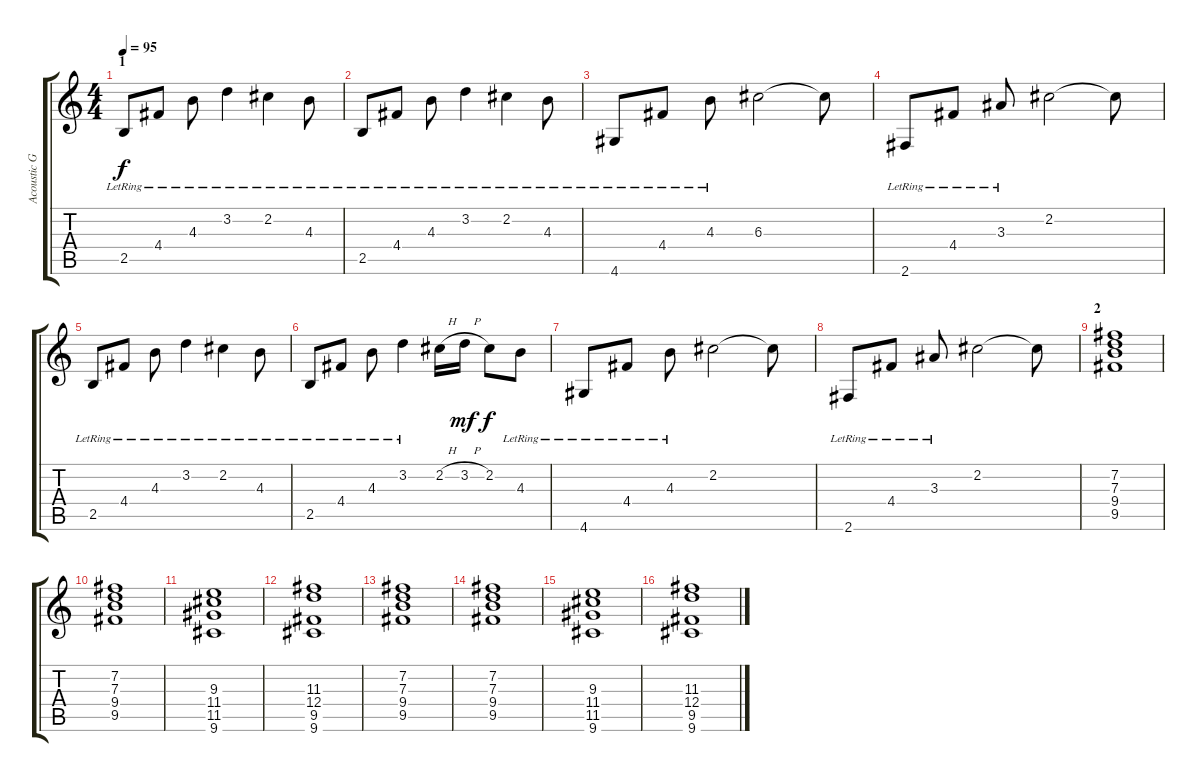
\track ("Acoustic Guitar Intro" "Acoustic G") {instrument acousticguitarsteel}
\staff {score tabs}
\tuning (E4 B3 G3 D3 A2 E2) {hide}
\ts (4 4)
\section ("" "1")
\tempo 95
\clef g2
\ks c
2.5{lr}.8{dy f instrument acousticguitarsteel} 4.4{lr}.8 4.3{lr}.8 3.2{lr}.4 2.2{lr}.4 4.3{lr}.8 |
2.5{lr}.8 4.4{lr}.8 4.3{lr}.8 3.2{lr}.4 2.2{lr}.4 4.3{lr}.8 |
4.6{lr}.8 4.4{lr}.8 4.3{lr}.8 6.3.2 6.3{t}.8 |
2.6{lr}.8 4.4{lr}.8 3.3{lr}.8 2.2.2 2.2{t}.8 |
2.5{lr}.8 4.4{lr}.8 4.3{lr}.8 3.2{lr}.4 2.2{lr}.4 4.3{lr}.8 |
2.5{lr}.8 4.4{lr}.8 4.3{lr}.8 3.2{lr}.4 2.2{h}.16 3.2{h}.16{dy mf} 2.2.8{dy f} 4.3{lr}.8 |
4.6{lr}.8 4.4{lr}.8 4.3{lr}.8 2.2.2 2.2{t}.8 |
2.6{lr}.8 4.4{lr}.8 3.3{lr}.8 2.2.2 2.2{t}.8 |
\section ("" "2")
(7.2 7.3 9.4 9.5).1{volume 5 balance 3} |
(7.2 7.3 9.4 9.5).1 |
(9.3 11.4 11.5 9.6).1 |
(11.3 12.4 9.5 9.6).1 |
(7.2 7.3 9.4 9.5).1 |
(7.2 7.3 9.4 9.5).1 |
(9.3 11.4 11.5 9.6).1 |
(11.3 12.4 9.5 9.6).1
